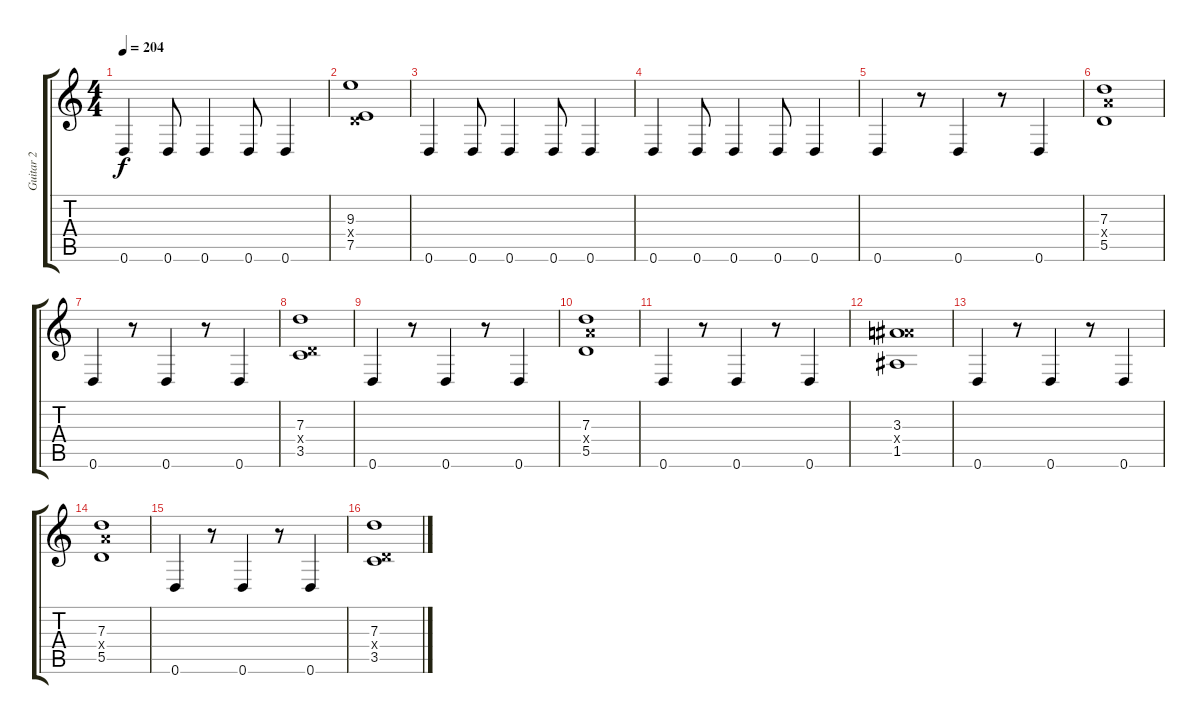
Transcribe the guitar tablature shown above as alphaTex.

\track ("Guitar 2" "Guitar 2") {instrument distortionguitar}
\staff {score tabs}
\tuning (E4 B3 G3 D3 A2 D2) {hide}
\ts (4 4)
\tempo 204
\clef g2
\ks c
0.6.4{dy f} 0.6.8 0.6.4 0.6.8 0.6.4 |
(9.3 0.4{x} 7.5).1 |
0.6.4 0.6.8 0.6.4 0.6.8 0.6.4 |
0.6.4 0.6.8 0.6.4 0.6.8 0.6.4 |
0.6.4 r.8 0.6.4 r.8 0.6.4 |
(7.3 7.4{x} 5.5).1 |
0.6.4 r.8 0.6.4 r.8 0.6.4 |
(7.3 0.4{x} 3.5).1 |
0.6.4 r.8 0.6.4 r.8 0.6.4 |
(7.3 7.4{x} 5.5).1 |
0.6.4 r.8 0.6.4 r.8 0.6.4 |
(3.3 7.4{x} 1.5).1 |
0.6.4 r.8 0.6.4 r.8 0.6.4 |
(7.3 7.4{x} 5.5).1 |
0.6.4 r.8 0.6.4 r.8 0.6.4 |
(7.3 0.4{x} 3.5).1
